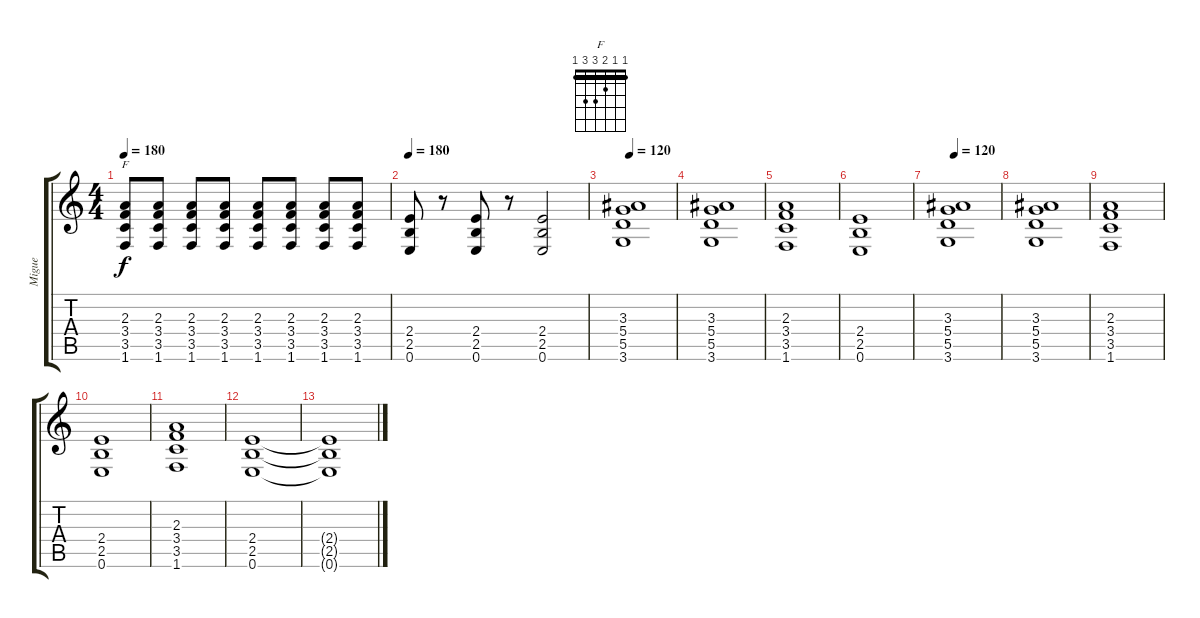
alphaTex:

\track ("Migue " "Migue ") {instrument acousticguitarnylon}
\staff {score tabs}
\tuning (E4 B3 G3 D3 A2 E2) {hide}
\chord ("F" 1 1 2 3 3 1) {barre 1}
\ts (4 4)
\tempo 180
\clef g2
\ks c
(2.3 3.4 3.5 1.6).8{ch "F" dy f} (2.3 3.4 3.5 1.6).8 (2.3 3.4 3.5 1.6).8 (2.3 3.4 3.5 1.6).8 (2.3 3.4 3.5 1.6).8 (2.3 3.4 3.5 1.6).8 (2.3 3.4 3.5 1.6).8 (2.3 3.4 3.5 1.6).8 |
\tempo 180
(2.4 2.5 0.6).8 r.8 (2.4 2.5 0.6).8 r.8 (2.4 2.5 0.6).2 |
\tempo 120
(3.3 5.4 5.5 3.6).1{instrument acousticguitarnylon} |
(3.3 5.4 5.5 3.6).1 |
(2.3 3.4 3.5 1.6).1 |
(2.4 2.5 0.6).1 |
\tempo 120
(3.3 5.4 5.5 3.6).1{instrument acousticguitarnylon} |
(3.3 5.4 5.5 3.6).1 |
(2.3 3.4 3.5 1.6).1 |
(2.4 2.5 0.6).1 |
(2.3 3.4 3.5 1.6).1 |
(2.4 2.5 0.6).1 |
(2.4{t} 2.5{t} 0.6{t}).1
